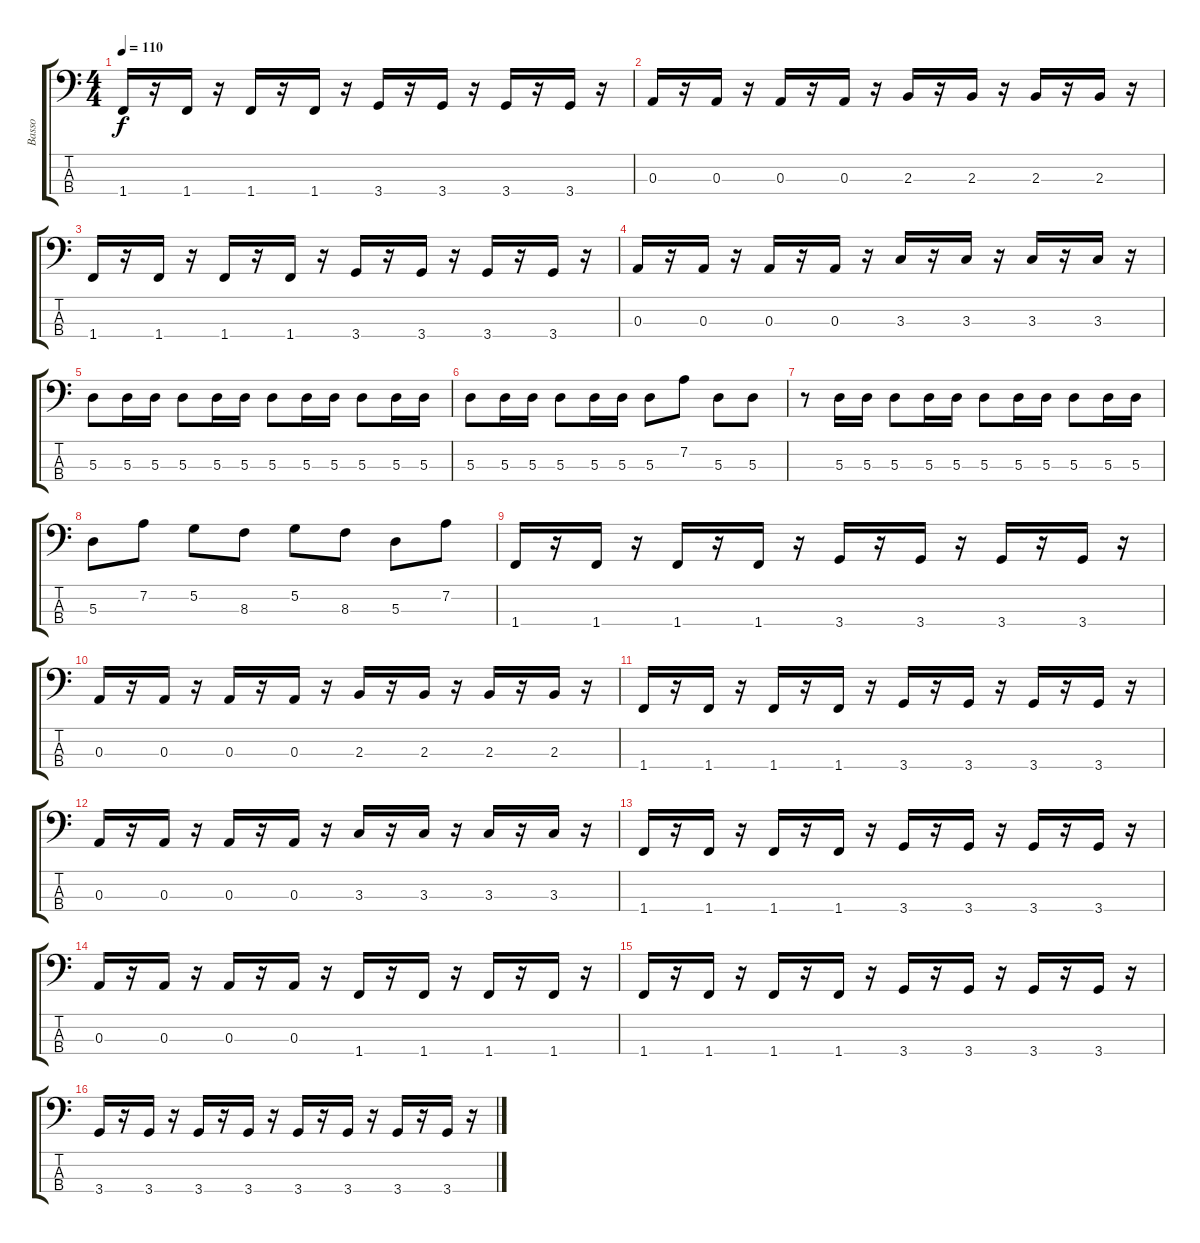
\track ("Basso" "Basso") {instrument electricbassfinger}
\staff {score tabs}
\tuning (G2 D2 A1 E1) {hide}
\ts (4 4)
\tempo 110
\clef f4
\ks c
1.4.16{dy f} r.16 1.4.16 r.16 1.4.16 r.16 1.4.16 r.16 3.4.16 r.16 3.4.16 r.16 3.4.16 r.16 3.4.16 r.16 |
0.3.16 r.16 0.3.16 r.16 0.3.16 r.16 0.3.16 r.16 2.3.16 r.16 2.3.16 r.16 2.3.16 r.16 2.3.16 r.16 |
1.4.16 r.16 1.4.16 r.16 1.4.16 r.16 1.4.16 r.16 3.4.16 r.16 3.4.16 r.16 3.4.16 r.16 3.4.16 r.16 |
0.3.16 r.16 0.3.16 r.16 0.3.16 r.16 0.3.16 r.16 3.3.16 r.16 3.3.16 r.16 3.3.16 r.16 3.3.16 r.16 |
5.3.8 5.3.16 5.3.16 5.3.8 5.3.16 5.3.16 5.3.8 5.3.16 5.3.16 5.3.8 5.3.16 5.3.16 |
5.3.8 5.3.16 5.3.16 5.3.8 5.3.16 5.3.16 5.3.8 7.2.8 5.3.8 5.3.8 |
r.8 5.3.16 5.3.16 5.3.8 5.3.16 5.3.16 5.3.8 5.3.16 5.3.16 5.3.8 5.3.16 5.3.16 |
5.3.8 7.2.8 5.2.8 8.3.8 5.2.8 8.3.8 5.3.8 7.2.8 |
1.4.16 r.16 1.4.16 r.16 1.4.16 r.16 1.4.16 r.16 3.4.16 r.16 3.4.16 r.16 3.4.16 r.16 3.4.16 r.16 |
0.3.16 r.16 0.3.16 r.16 0.3.16 r.16 0.3.16 r.16 2.3.16 r.16 2.3.16 r.16 2.3.16 r.16 2.3.16 r.16 |
1.4.16 r.16 1.4.16 r.16 1.4.16 r.16 1.4.16 r.16 3.4.16 r.16 3.4.16 r.16 3.4.16 r.16 3.4.16 r.16 |
0.3.16 r.16 0.3.16 r.16 0.3.16 r.16 0.3.16 r.16 3.3.16 r.16 3.3.16 r.16 3.3.16 r.16 3.3.16 r.16 |
1.4.16 r.16 1.4.16 r.16 1.4.16 r.16 1.4.16 r.16 3.4.16 r.16 3.4.16 r.16 3.4.16 r.16 3.4.16 r.16 |
0.3.16 r.16 0.3.16 r.16 0.3.16 r.16 0.3.16 r.16 1.4.16 r.16 1.4.16 r.16 1.4.16 r.16 1.4.16 r.16 |
1.4.16 r.16 1.4.16 r.16 1.4.16 r.16 1.4.16 r.16 3.4.16 r.16 3.4.16 r.16 3.4.16 r.16 3.4.16 r.16 |
3.4.16 r.16 3.4.16 r.16 3.4.16 r.16 3.4.16 r.16 3.4.16 r.16 3.4.16 r.16 3.4.16 r.16 3.4.16 r.16
